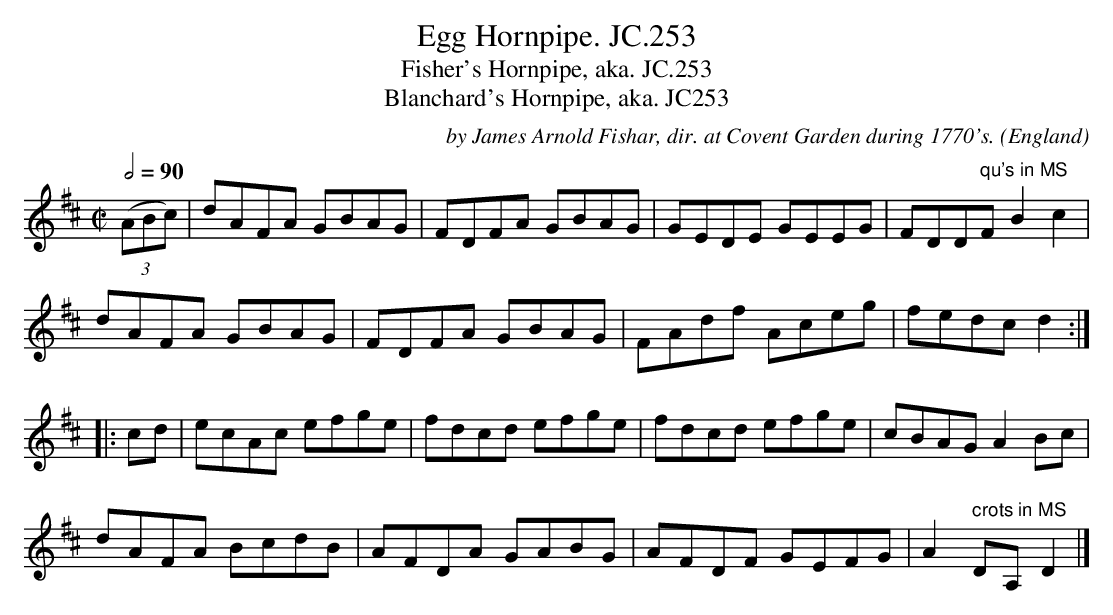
X:1
T:Egg Hornpipe. JC.253
T:Fisher's Hornpipe, aka. JC.253
T:Blanchard's Hornpipe, aka. JC253
C:by James Arnold Fishar, dir. at Covent Garden during 1770's.
L:1/8
M:C|
O:England
Q:2/4=90
K:D
((3ABc)|\
dAFA GBAG|FDFA GBAG|GEDE GEEG|\
FDD" qu's in MS"FB2c2|!
dAFA GBAG|FDFA GBAG|FAdf Aceg|fedc d2:|!
|:cd|ecAc efge|fdcd efge|fdcd efge|cBAG A2Bc|!
dAFA BcdB|AFDA GABG|AFDF GEFG|A2" crots in MS"DA,D2|]
